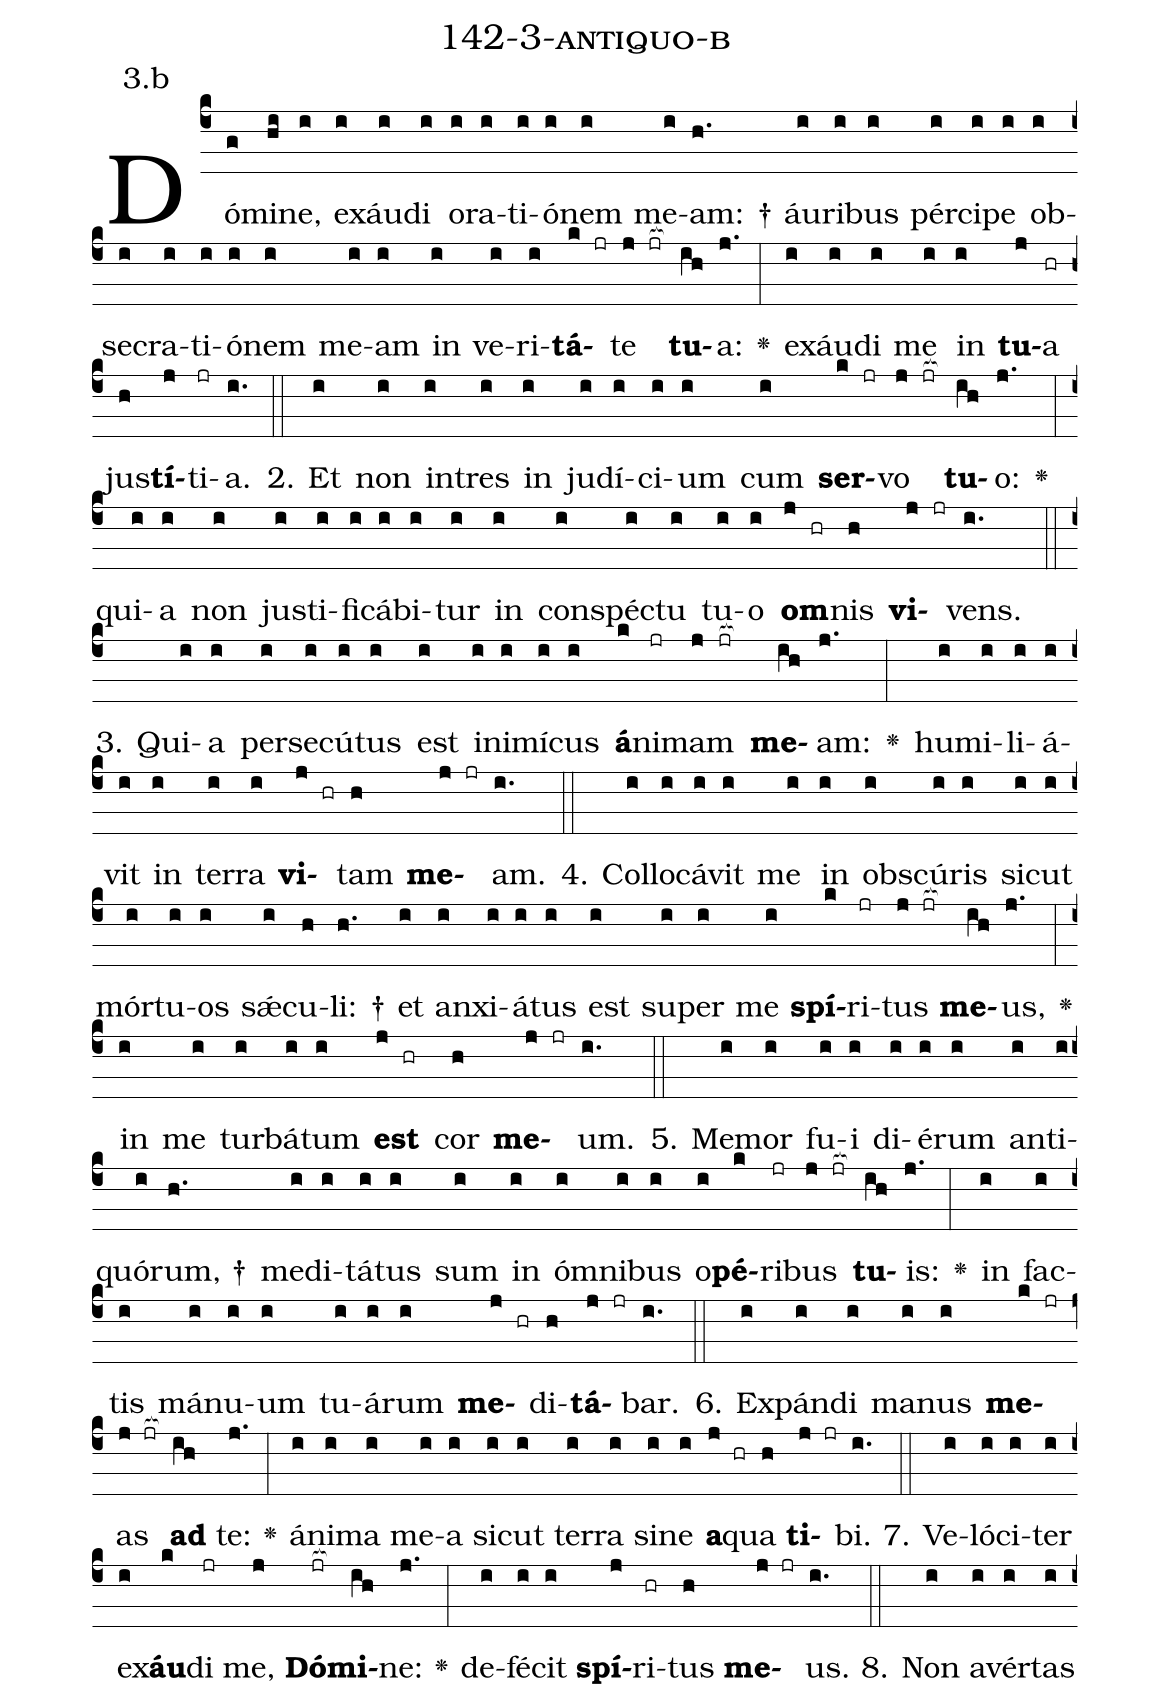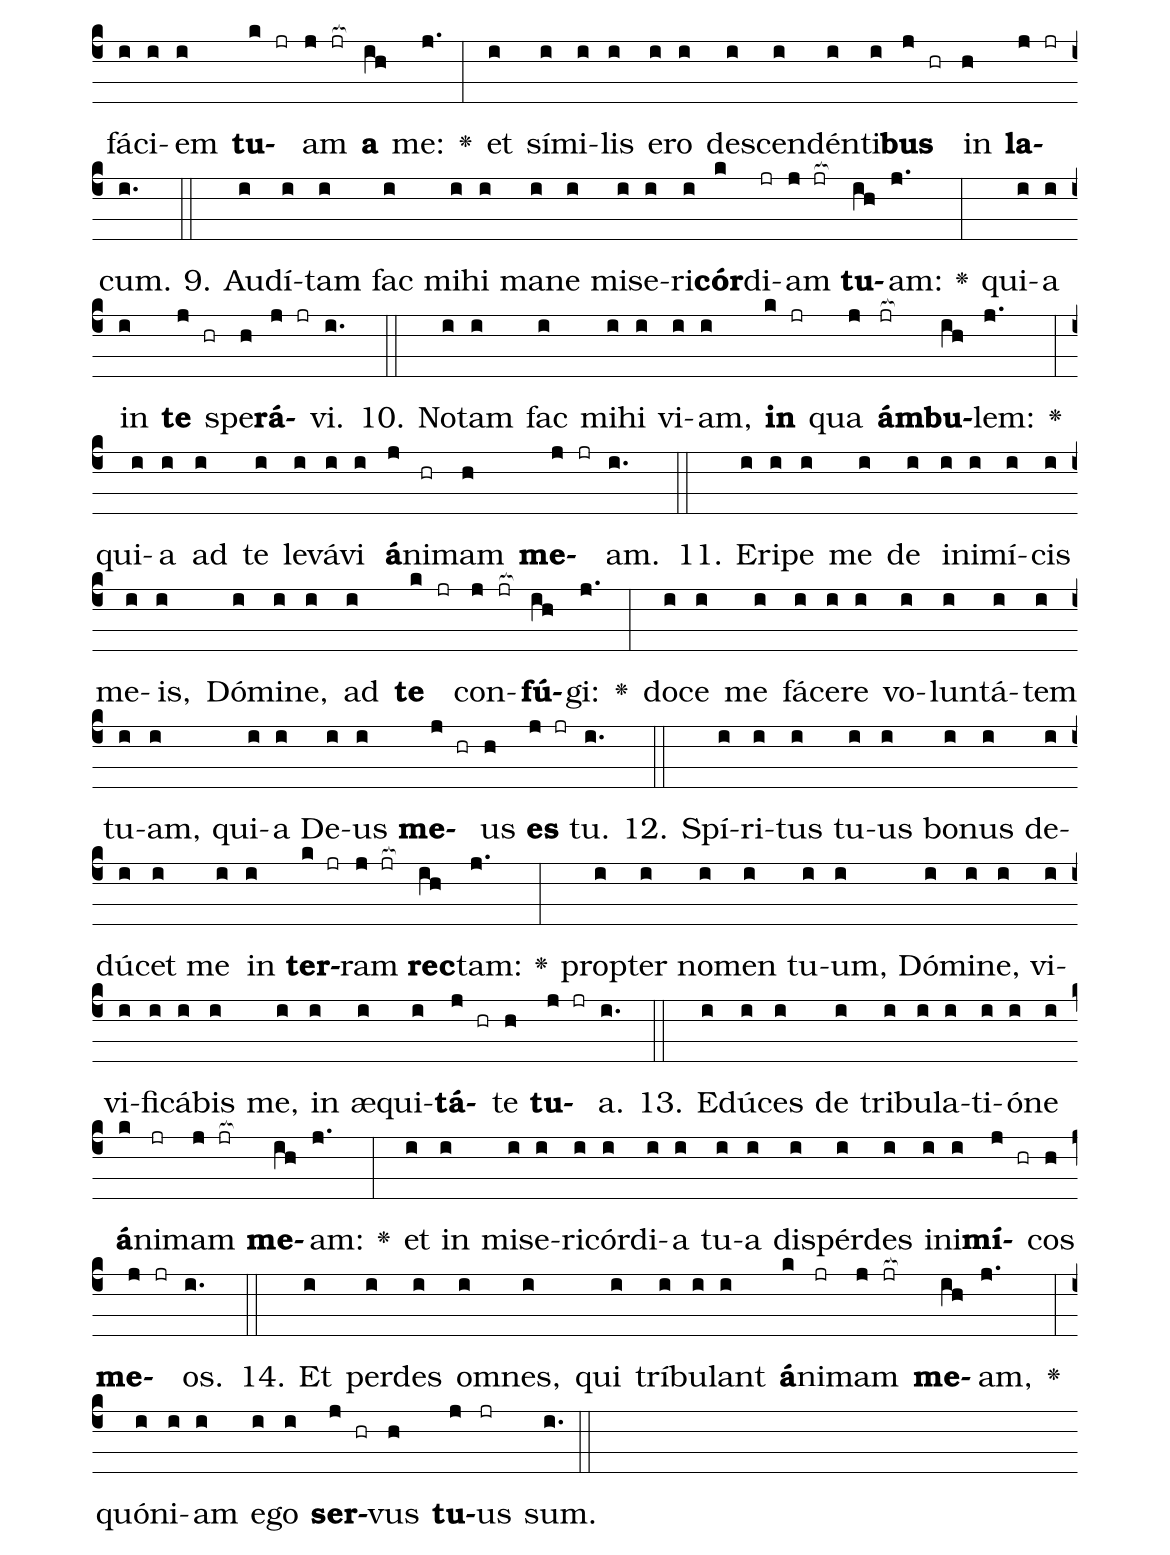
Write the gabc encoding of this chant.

name: 142-3-antiquo-b;
annotation: 3.b;
%%
(c4)Dó(g)mi(hi)ne,(i) ex(i)áu(i)di(i) o(i)ra(i)ti(i)ó(i)nem(i) me(i)am: †(h.) áu(i)ri(i)bus(i) pér(i)ci(i)pe(i) ob(i)se(i)cra(i)ti(i)ó(i)nem(i) me(i)am(i) in(i) ve(i)ri(i)<b>tá</b>(k jr)te(j jr[ocb:1{]) <b>tu</b>(ih[ocb:0}])a:(j.) <v>\greheightstar</v>(:) ex(i)áu(i)di(i) me(i) in(i) <b>tu</b>(j)a(hr) jus(h)<b>tí</b>(j)ti(jr)a.(i.) (::)
2. Et(i) non(i) in(i)tres(i) in(i) ju(i)dí(i)ci(i)um(i) cum(i) <b>ser</b>(k jr)vo(j jr[ocb:1{]) <b>tu</b>(ih[ocb:0}])o:(j.) <v>\greheightstar</v>(:) qui(i)a(i) non(i) jus(i)ti(i)fi(i)cá(i)bi(i)tur(i) in(i) con(i)spéc(i)tu(i) tu(i)o(i) <b>om</b>(j hr)nis(h) <b>vi</b>(j jr)vens.(i.) (::)
3. Qui(i)a(i) per(i)se(i)cú(i)tus(i) est(i) in(i)i(i)mí(i)cus(i) <b>á</b>(k)ni(jr)mam(j jr[ocb:1{]) <b>me</b>(ih[ocb:0}])am:(j.) <v>\greheightstar</v>(:) hu(i)mi(i)li(i)á(i)vit(i) in(i) ter(i)ra(i) <b>vi</b>(j hr)tam(h) <b>me</b>(j jr)am.(i.) (::)
4. Col(i)lo(i)cá(i)vit(i) me(i) in(i) obs(i)cú(i)ris(i) sic(i)ut(i) mór(i)tu(i)os(i) sǽ(i)cu(h)li: †(h.) et(i) an(i)xi(i)á(i)tus(i) est(i) su(i)per(i) me(i) <b>spí</b>(k)ri(jr)tus(j jr[ocb:1{]) <b>me</b>(ih[ocb:0}])us,(j.) <v>\greheightstar</v>(:) in(i) me(i) tur(i)bá(i)tum(i) <b>est</b>(j hr) cor(h) <b>me</b>(j jr)um.(i.) (::)
5. Me(i)mor(i) fu(i)i(i) di(i)é(i)rum(i) an(i)ti(i)quó(i)rum, †(h.) me(i)di(i)tá(i)tus(i) sum(i) in(i) óm(i)ni(i)bus(i) o(i)<b>pé</b>(k)ri(jr)bus(j jr[ocb:1{]) <b>tu</b>(ih[ocb:0}])is:(j.) <v>\greheightstar</v>(:) in(i) fac(i)tis(i) má(i)nu(i)um(i) tu(i)á(i)rum(i) <b>me</b>(j hr)di(h)<b>tá</b>(j jr)bar.(i.) (::)
6. Ex(i)pán(i)di(i) ma(i)nus(i) <b>me</b>(k jr)as(j jr[ocb:1{]) <b>ad</b>(ih[ocb:0}]) te:(j.) <v>\greheightstar</v>(:) á(i)ni(i)ma(i) me(i)a(i) sic(i)ut(i) ter(i)ra(i) si(i)ne(i) <b>a</b>(j hr)qua(h) <b>ti</b>(j jr)bi.(i.) (::)
7. Ve(i)ló(i)ci(i)ter(i) ex(i)<b>áu</b>(k)di(jr) me,(j) <b>Dó</b>(jr[ocb:1{])<b>mi</b>(ih[ocb:0}])ne:(j.) <v>\greheightstar</v>(:) de(i)fé(i)cit(i) <b>spí</b>(j)ri(hr)tus(h) <b>me</b>(j jr)us.(i.) (::)
8. Non(i) a(i)vér(i)tas(i) fá(i)ci(i)em(i) <b>tu</b>(k jr)am(j jr[ocb:1{]) <b>a</b>(ih[ocb:0}]) me:(j.) <v>\greheightstar</v>(:) et(i) sí(i)mi(i)lis(i) e(i)ro(i) de(i)scen(i)dén(i)ti(i)<b>bus</b>(j hr) in(h) <b>la</b>(j jr)cum.(i.) (::)
9. Au(i)dí(i)tam(i) fac(i) mi(i)hi(i) ma(i)ne(i) mi(i)se(i)ri(i)<b>cór</b>(k)di(jr)am(j jr[ocb:1{]) <b>tu</b>(ih[ocb:0}])am:(j.) <v>\greheightstar</v>(:) qui(i)a(i) in(i) <b>te</b>(j hr) spe(h)<b>rá</b>(j jr)vi.(i.) (::)
10. No(i)tam(i) fac(i) mi(i)hi(i) vi(i)am,(i) <b>in</b>(k jr) qua(j) <b>ám</b>(jr[ocb:1{])<b>bu</b>(ih[ocb:0}])lem:(j.) <v>\greheightstar</v>(:) qui(i)a(i) ad(i) te(i) le(i)vá(i)vi(i) <b>á</b>(j)ni(hr)mam(h) <b>me</b>(j jr)am.(i.) (::)
11. E(i)ri(i)pe(i) me(i) de(i) in(i)i(i)mí(i)cis(i) me(i)is,(i) Dó(i)mi(i)ne,(i) ad(i) <b>te</b>(k jr) con(j jr[ocb:1{])<b>fú</b>(ih[ocb:0}])gi:(j.) <v>\greheightstar</v>(:) do(i)ce(i) me(i) fá(i)ce(i)re(i) vo(i)lun(i)tá(i)tem(i) tu(i)am,(i) qui(i)a(i) De(i)us(i) <b>me</b>(j hr)us(h) <b>es</b>(j jr) tu.(i.) (::)
12. Spí(i)ri(i)tus(i) tu(i)us(i) bo(i)nus(i) de(i)dú(i)cet(i) me(i) in(i) <b>ter</b>(k jr)ram(j jr[ocb:1{]) <b>rec</b>(ih[ocb:0}])tam:(j.) <v>\greheightstar</v>(:) prop(i)ter(i) no(i)men(i) tu(i)um,(i) Dó(i)mi(i)ne,(i) vi(i)vi(i)fi(i)cá(i)bis(i) me,(i) in(i) æ(i)qui(i)<b>tá</b>(j hr)te(h) <b>tu</b>(j jr)a.(i.) (::)
13. E(i)dú(i)ces(i) de(i) tri(i)bu(i)la(i)ti(i)ó(i)ne(i) <b>á</b>(k)ni(jr)mam(j jr[ocb:1{]) <b>me</b>(ih[ocb:0}])am:(j.) <v>\greheightstar</v>(:) et(i) in(i) mi(i)se(i)ri(i)cór(i)di(i)a(i) tu(i)a(i) dis(i)pér(i)des(i) in(i)i(i)<b>mí</b>(j hr)cos(h) <b>me</b>(j jr)os.(i.) (::)
14. Et(i) per(i)des(i) om(i)nes,(i) qui(i) trí(i)bu(i)lant(i) <b>á</b>(k)ni(jr)mam(j jr[ocb:1{]) <b>me</b>(ih[ocb:0}])am,(j.) <v>\greheightstar</v>(:) quón(i)i(i)am(i) e(i)go(i) <b>ser</b>(j hr)vus(h) <b>tu</b>(j)us(jr) sum.(i.) (::)
